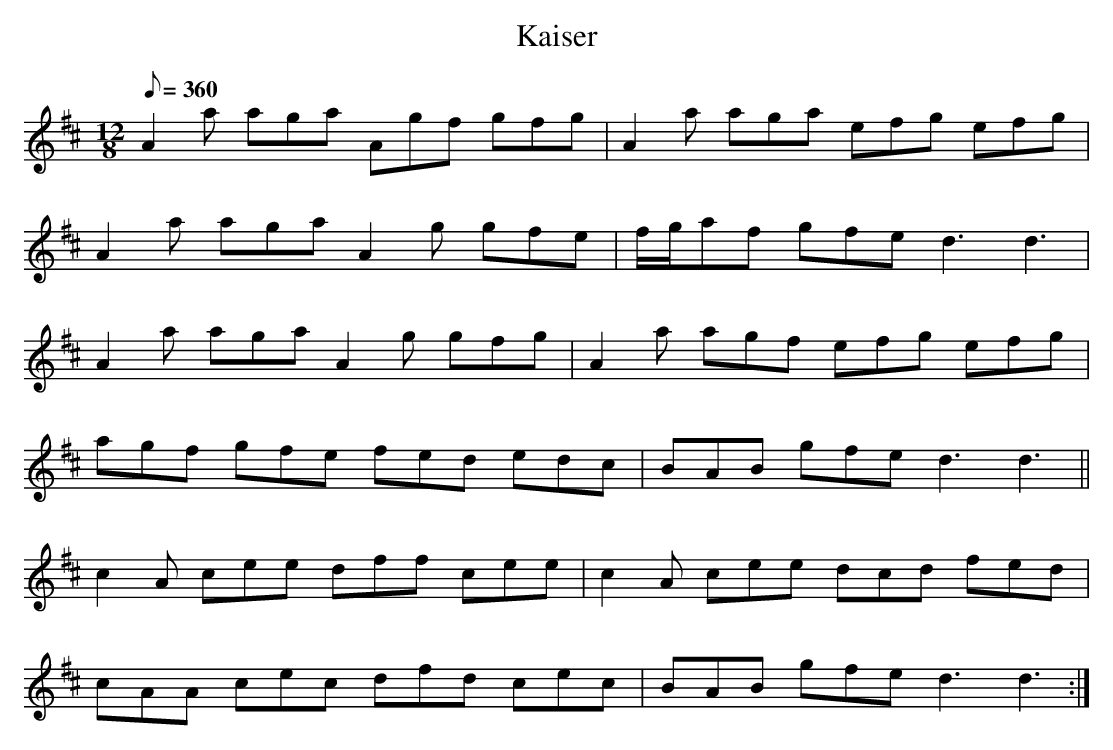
X:1
T: Kaiser
T; Going to the Well for Water
L: 1/8
M: 12/8
Q: 360
K: D
A2a aga Agf gfg|A2a aga efg efg|
A2a aga A2g gfe|f/g/af gfe d3 d3|
A2a aga A2g gfg|A2a agf efg efg|
agf gfe fed edc|BAB gfe d3 d3||
c2A cee dff cee|c2A cee dcd fed|
cAA cec dfd cec|BAB gfe d3 d3 :|
